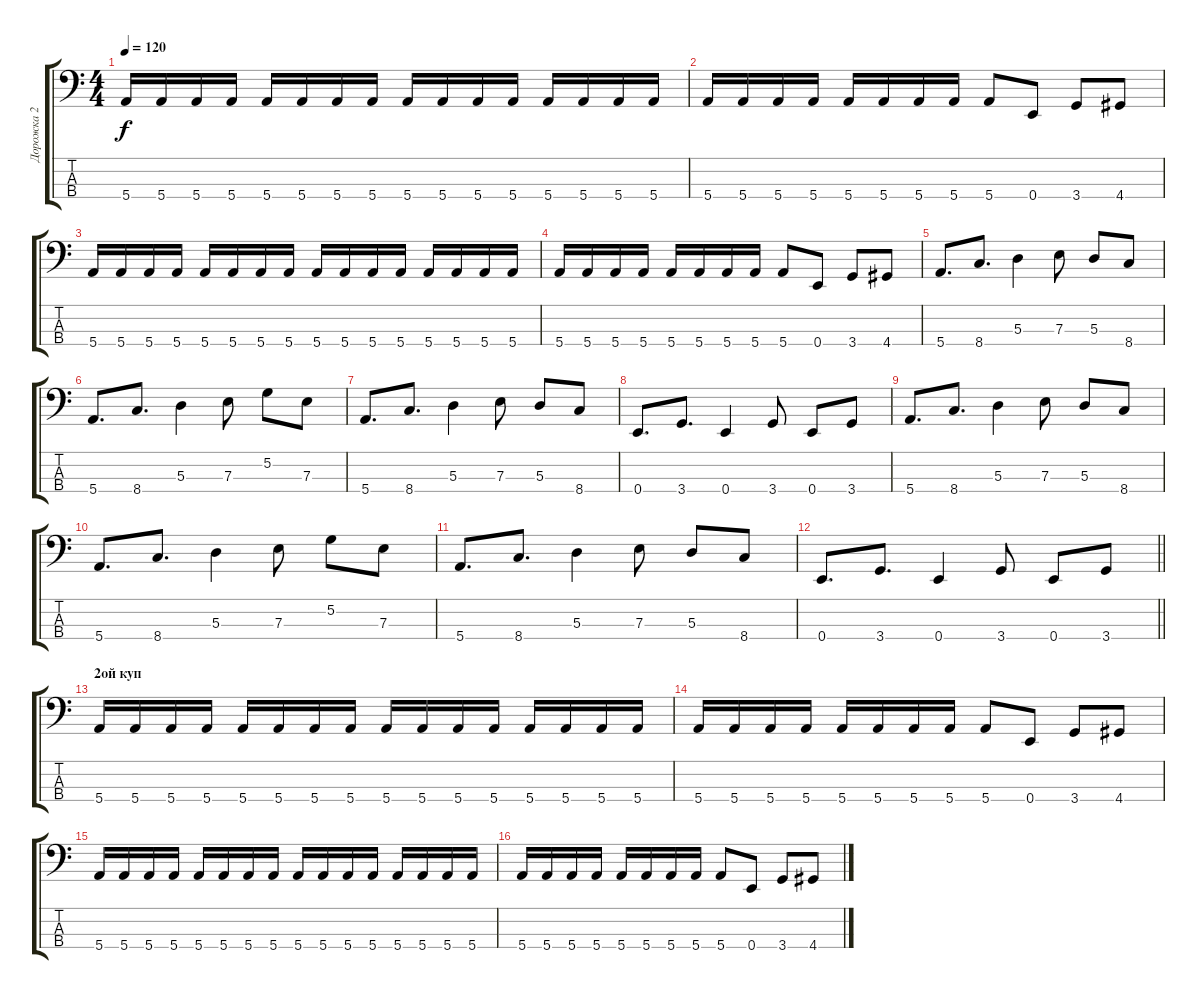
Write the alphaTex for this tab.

\track ("Дорожка 2" "Дорожка 2") {instrument electricbasspick}
\staff {score tabs}
\tuning (G2 D2 A1 E1) {hide}
\ts (4 4)
\tempo 120
\clef f4
\ks c
5.4.16{dy f} 5.4.16 5.4.16 5.4.16 5.4.16 5.4.16 5.4.16 5.4.16 5.4.16 5.4.16 5.4.16 5.4.16 5.4.16 5.4.16 5.4.16 5.4.16 |
5.4.16 5.4.16 5.4.16 5.4.16 5.4.16 5.4.16 5.4.16 5.4.16 5.4.8 0.4.8 3.4.8 4.4.8 |
5.4.16 5.4.16 5.4.16 5.4.16 5.4.16 5.4.16 5.4.16 5.4.16 5.4.16 5.4.16 5.4.16 5.4.16 5.4.16 5.4.16 5.4.16 5.4.16 |
5.4.16 5.4.16 5.4.16 5.4.16 5.4.16 5.4.16 5.4.16 5.4.16 5.4.8 0.4.8 3.4.8 4.4.8 |
5.4.8{d} 8.4.8{d} 5.3.4 7.3.8 5.3.8 8.4.8 |
5.4.8{d} 8.4.8{d} 5.3.4 7.3.8 5.2.8 7.3.8 |
5.4.8{d} 8.4.8{d} 5.3.4 7.3.8 5.3.8 8.4.8 |
0.4.8{d} 3.4.8{d} 0.4.4 3.4.8 0.4.8 3.4.8 |
5.4.8{d} 8.4.8{d} 5.3.4 7.3.8 5.3.8 8.4.8 |
5.4.8{d} 8.4.8{d} 5.3.4 7.3.8 5.2.8 7.3.8 |
5.4.8{d} 8.4.8{d} 5.3.4 7.3.8 5.3.8 8.4.8 |
\barLineRight lightlight
0.4.8{d} 3.4.8{d} 0.4.4 3.4.8 0.4.8 3.4.8 |
\section ("" "2ой куп")
5.4.16 5.4.16 5.4.16 5.4.16 5.4.16 5.4.16 5.4.16 5.4.16 5.4.16 5.4.16 5.4.16 5.4.16 5.4.16 5.4.16 5.4.16 5.4.16 |
5.4.16 5.4.16 5.4.16 5.4.16 5.4.16 5.4.16 5.4.16 5.4.16 5.4.8 0.4.8 3.4.8 4.4.8 |
5.4.16 5.4.16 5.4.16 5.4.16 5.4.16 5.4.16 5.4.16 5.4.16 5.4.16 5.4.16 5.4.16 5.4.16 5.4.16 5.4.16 5.4.16 5.4.16 |
5.4.16 5.4.16 5.4.16 5.4.16 5.4.16 5.4.16 5.4.16 5.4.16 5.4.8 0.4.8 3.4.8 4.4.8
